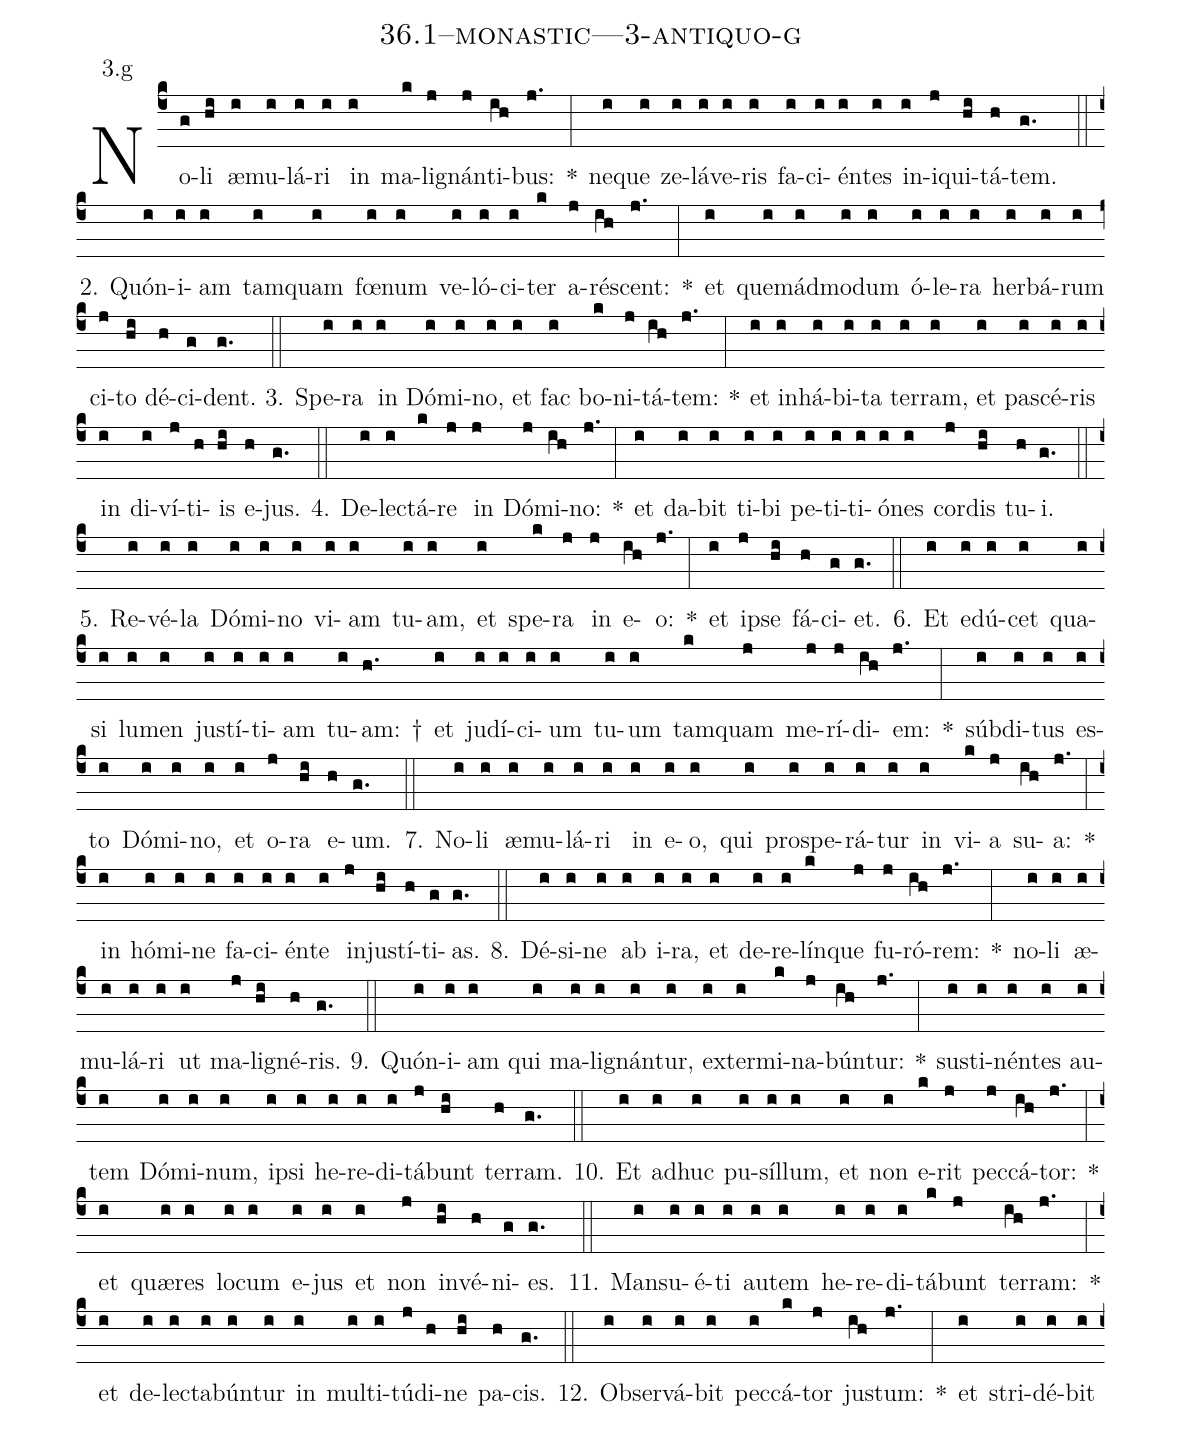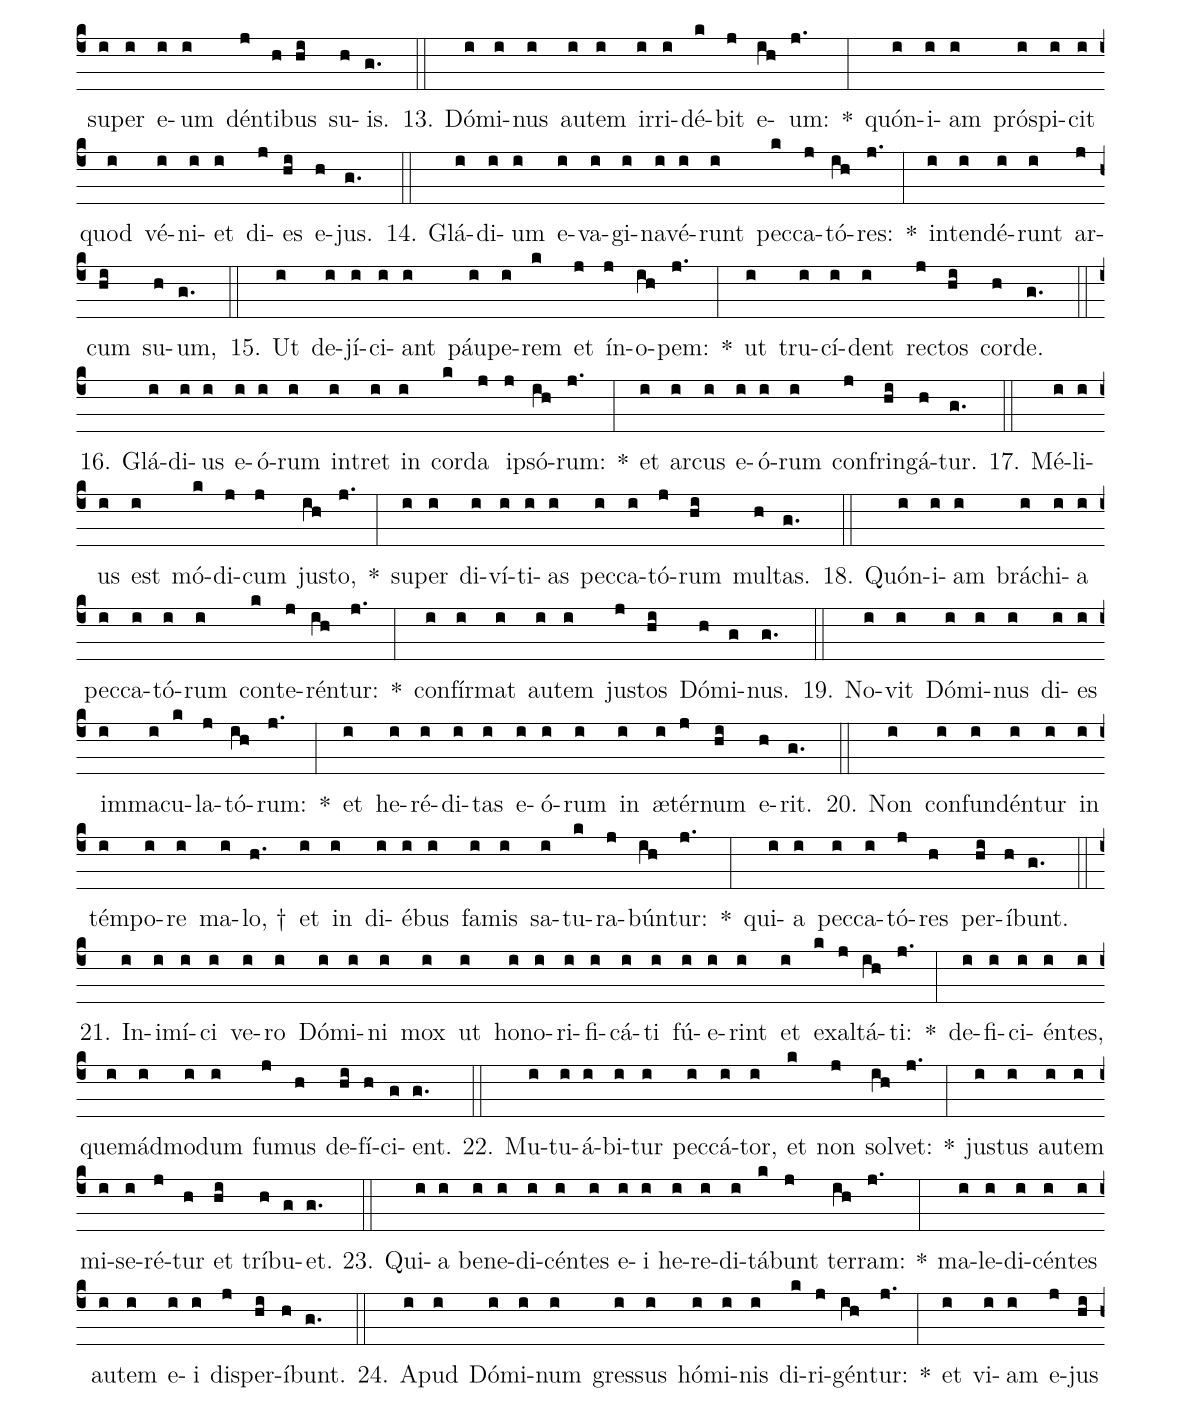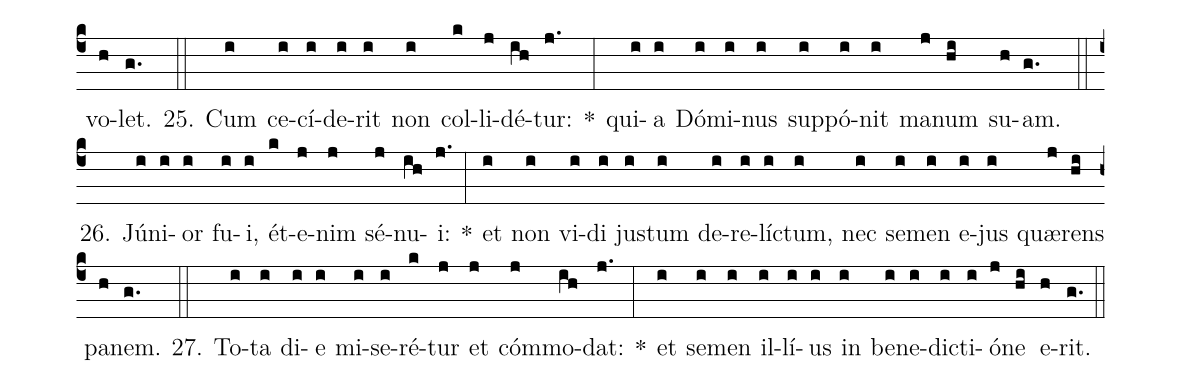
name: 36.1--monastic---3-antiquo-g;
annotation: 3.g;
%%
(c4)No(g)li(hi) æ(i)mu(i)lá(i)ri(i) in(i) ma(k)li(j)gnán(j)ti(ih)bus:(j.) *(:) ne(i)que(i) ze(i)lá(i)ve(i)ris(i) fa(i)ci(i)én(i)tes(i) in(i)i(j)qui(hi)tá(h)tem.(g.) (::)
2. Quón(i)i(i)am(i) tam(i)quam(i) fœ(i)num(i) ve(i)ló(i)ci(i)ter(k) a(j)ré(ih)scent:(j.) *(:) et(i) quem(i)ád(i)mo(i)dum(i) ó(i)le(i)ra(i) her(i)bá(i)rum(i) ci(j)to(hi) dé(h)ci(g)dent.(g.) (::)
3. Spe(i)ra(i) in(i) Dó(i)mi(i)no,(i) et(i) fac(i) bo(k)ni(j)tá(ih)tem:(j.) *(:) et(i) in(i)há(i)bi(i)ta(i) ter(i)ram,(i) et(i) pa(i)scé(i)ris(i) in(i) di(i)ví(j)ti(h)is(hi) e(h)jus.(g.) (::)
4. De(i)lec(i)tá(k)re(j) in(j) Dó(j)mi(ih)no:(j.) *(:) et(i) da(i)bit(i) ti(i)bi(i) pe(i)ti(i)ti(i)ó(i)nes(i) cor(j)dis(hi) tu(h)i.(g.) (::)
5. Re(i)vé(i)la(i) Dó(i)mi(i)no(i) vi(i)am(i) tu(i)am,(i) et(i) spe(k)ra(j) in(j) e(ih)o:(j.) *(:) et(i) ip(j)se(hi) fá(h)ci(g)et.(g.) (::)
6. Et(i) e(i)dú(i)cet(i) qua(i)si(i) lu(i)men(i) jus(i)tí(i)ti(i)am(i) tu(i)am: †(h.) et(i) ju(i)dí(i)ci(i)um(i) tu(i)um(i) tam(k)quam(j) me(j)rí(j)di(ih)em:(j.) *(:) súb(i)di(i)tus(i) es(i)to(i) Dó(i)mi(i)no,(i) et(i) o(j)ra(hi) e(h)um.(g.) (::)
7. No(i)li(i) æ(i)mu(i)lá(i)ri(i) in(i) e(i)o,(i) qui(i) pro(i)spe(i)rá(i)tur(i) in(i) vi(k)a(j) su(ih)a:(j.) *(:) in(i) hó(i)mi(i)ne(i) fa(i)ci(i)én(i)te(i) in(j)jus(hi)tí(h)ti(g)as.(g.) (::)
8. Dé(i)si(i)ne(i) ab(i) i(i)ra,(i) et(i) de(i)re(i)lín(k)que(j) fu(j)ró(ih)rem:(j.) *(:) no(i)li(i) æ(i)mu(i)lá(i)ri(i) ut(i) ma(j)li(hi)gné(h)ris.(g.) (::)
9. Quón(i)i(i)am(i) qui(i) ma(i)li(i)gnán(i)tur,(i) ex(i)ter(i)mi(k)na(j)bún(ih)tur:(j.) *(:) sus(i)ti(i)nén(i)tes(i) au(i)tem(i) Dó(i)mi(i)num,(i) ip(i)si(i) he(i)re(i)di(i)tá(j)bunt(hi) ter(h)ram.(g.) (::)
10. Et(i) ad(i)huc(i) pu(i)síl(i)lum,(i) et(i) non(i) e(k)rit(j) pec(j)cá(ih)tor:(j.) *(:) et(i) quæ(i)res(i) lo(i)cum(i) e(i)jus(i) et(i) non(j) in(hi)vé(h)ni(g)es.(g.) (::)
11. Man(i)su(i)é(i)ti(i) au(i)tem(i) he(i)re(i)di(i)tá(k)bunt(j) ter(ih)ram:(j.) *(:) et(i) de(i)lec(i)ta(i)bún(i)tur(i) in(i) mul(i)ti(i)tú(j)di(h)ne(hi) pa(h)cis.(g.) (::)
12. Ob(i)ser(i)vá(i)bit(i) pec(i)cá(k)tor(j) jus(ih)tum:(j.) *(:) et(i) stri(i)dé(i)bit(i) su(i)per(i) e(i)um(i) dén(j)ti(h)bus(hi) su(h)is.(g.) (::)
13. Dó(i)mi(i)nus(i) au(i)tem(i) ir(i)ri(i)dé(k)bit(j) e(ih)um:(j.) *(:) quón(i)i(i)am(i) pró(i)spi(i)cit(i) quod(i) vé(i)ni(i)et(i) di(j)es(hi) e(h)jus.(g.) (::)
14. Glá(i)di(i)um(i) e(i)va(i)gi(i)na(i)vé(i)runt(i) pec(k)ca(j)tó(ih)res:(j.) *(:) in(i)ten(i)dé(i)runt(i) ar(j)cum(hi) su(h)um,(g.) (::)
15. Ut(i) de(i)jí(i)ci(i)ant(i) páu(i)pe(i)rem(k) et(j) ín(j)o(ih)pem:(j.) *(:) ut(i) tru(i)cí(i)dent(i) rec(j)tos(hi) cor(h)de.(g.) (::)
16. Glá(i)di(i)us(i) e(i)ó(i)rum(i) in(i)tret(i) in(i) cor(k)da(j) ip(j)só(ih)rum:(j.) *(:) et(i) ar(i)cus(i) e(i)ó(i)rum(i) con(j)frin(hi)gá(h)tur.(g.) (::)
17. Mé(i)li(i)us(i) est(i) mó(k)di(j)cum(j) jus(ih)to,(j.) *(:) su(i)per(i) di(i)ví(i)ti(i)as(i) pec(i)ca(i)tó(j)rum(hi) mul(h)tas.(g.) (::)
18. Quón(i)i(i)am(i) brá(i)chi(i)a(i) pec(i)ca(i)tó(i)rum(i) con(k)te(j)rén(ih)tur:(j.) *(:) con(i)fír(i)mat(i) au(i)tem(i) jus(j)tos(hi) Dó(h)mi(g)nus.(g.) (::)
19. No(i)vit(i) Dó(i)mi(i)nus(i) di(i)es(i) im(i)ma(i)cu(k)la(j)tó(ih)rum:(j.) *(:) et(i) he(i)ré(i)di(i)tas(i) e(i)ó(i)rum(i) in(i) æ(i)tér(j)num(hi) e(h)rit.(g.) (::)
20. Non(i) con(i)fun(i)dén(i)tur(i) in(i) tém(i)po(i)re(i) ma(i)lo, †(h.) et(i) in(i) di(i)é(i)bus(i) fa(i)mis(i) sa(i)tu(k)ra(j)bún(ih)tur:(j.) *(:) qui(i)a(i) pec(i)ca(i)tó(j)res(h) per(hi)í(h)bunt.(g.) (::)
21. In(i)i(i)mí(i)ci(i) ve(i)ro(i) Dó(i)mi(i)ni(i) mox(i) ut(i) ho(i)no(i)ri(i)fi(i)cá(i)ti(i) fú(i)e(i)rint(i) et(i) ex(k)al(j)tá(ih)ti:(j.) *(:) de(i)fi(i)ci(i)én(i)tes,(i) quem(i)ád(i)mo(i)dum(i) fu(j)mus(h) de(hi)fí(h)ci(g)ent.(g.) (::)
22. Mu(i)tu(i)á(i)bi(i)tur(i) pec(i)cá(i)tor,(i) et(k) non(j) sol(ih)vet:(j.) *(:) jus(i)tus(i) au(i)tem(i) mi(i)se(i)ré(j)tur(h) et(hi) trí(h)bu(g)et.(g.) (::)
23. Qui(i)a(i) be(i)ne(i)di(i)cén(i)tes(i) e(i)i(i) he(i)re(i)di(i)tá(k)bunt(j) ter(ih)ram:(j.) *(:) ma(i)le(i)di(i)cén(i)tes(i) au(i)tem(i) e(i)i(i) dis(j)per(hi)í(h)bunt.(g.) (::)
24. A(i)pud(i) Dó(i)mi(i)num(i) gres(i)sus(i) hó(i)mi(i)nis(i) di(k)ri(j)gén(ih)tur:(j.) *(:) et(i) vi(i)am(i) e(j)jus(hi) vo(h)let.(g.) (::)
25. Cum(i) ce(i)cí(i)de(i)rit(i) non(i) col(k)li(j)dé(ih)tur:(j.) *(:) qui(i)a(i) Dó(i)mi(i)nus(i) sup(i)pó(i)nit(i) ma(j)num(hi) su(h)am.(g.) (::)
26. Jú(i)ni(i)or(i) fu(i)i,(i) ét(k)e(j)nim(j) sé(j)nu(ih)i:(j.) *(:) et(i) non(i) vi(i)di(i) jus(i)tum(i) de(i)re(i)líc(i)tum,(i) nec(i) se(i)men(i) e(i)jus(i) quæ(j)rens(hi) pa(h)nem.(g.) (::)
27. To(i)ta(i) di(i)e(i) mi(i)se(i)ré(k)tur(j) et(j) cóm(j)mo(ih)dat:(j.) *(:) et(i) se(i)men(i) il(i)lí(i)us(i) in(i) be(i)ne(i)dic(i)ti(i)ó(j)ne(hi) e(h)rit.(g.) (::)
